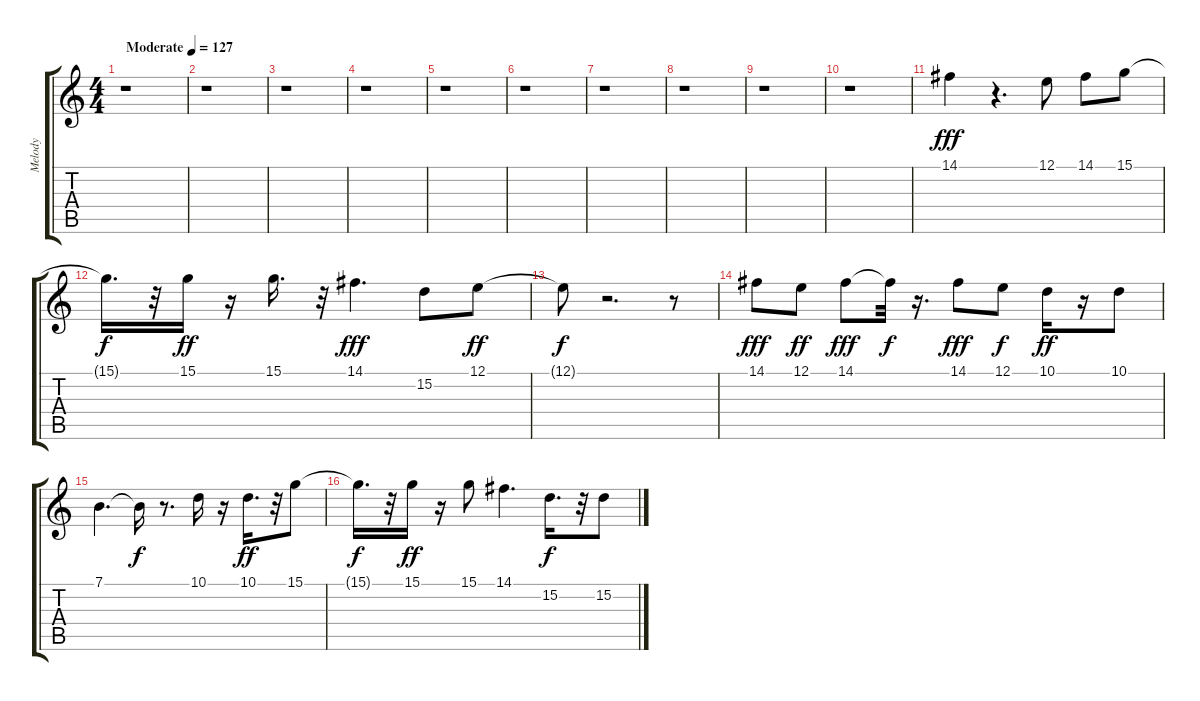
\track ("Melody              " "Melody    ") {instrument tuba}
\staff {score tabs}
\tuning (E4 B3 G3 D3 A2 E2) {hide}
\ts (4 4)
\tempo (127 "Moderate")
\clef g2
\ks c
r.1{dy fff instrument tuba} |
r.1 |
r.1 |
r.1 |
r.1 |
r.1 |
r.1 |
r.1 |
r.1 |
r.1 |
14.1.4 r.4{d} 12.1.8 14.1.8 15.1.8 |
15.1{t}.16{d dy f} r.32 15.1.16{dy ff} r.16 15.1.16{d} r.32 14.1.4{d dy fff} 15.2.8 12.1.8{dy ff} |
12.1{t}.8{dy f} r.2{d} r.8 |
14.1.8{dy fff} 12.1.8{dy ff} 14.1.8{dy fff} 14.1{t}.32{dy f} r.16{d} 14.1.8{dy fff} 12.1.8{dy f} 10.1.16{dy ff} r.16 10.1.8 |
7.1.4{d} 7.1{t}.16{dy f} r.8{d} 10.1.16 r.16 10.1.16{d dy ff} r.32 15.1.8 |
15.1{t}.16{d dy f} r.32 15.1.16{dy ff} r.16 15.1.8 14.1.4{d} 15.2.16{d dy f} r.32 15.2.8
